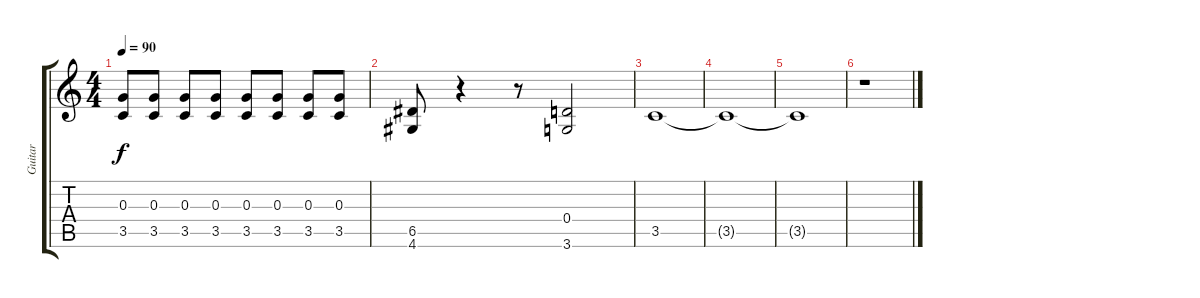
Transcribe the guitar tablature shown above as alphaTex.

\track ("Guitar" "Guitar") {instrument distortionguitar}
\staff {score tabs}
\tuning (E4 B3 G3 D3 A2 E2) {hide}
\ts (4 4)
\tempo 90
\clef g2
\ks c
(0.3 3.5).8{dy f} (0.3 3.5).8 (0.3 3.5).8 (0.3 3.5).8 (0.3 3.5).8 (0.3 3.5).8 (0.3 3.5).8 (0.3 3.5).8 |
(6.5 4.6).8 r.4 r.8 (0.4 3.6).2 |
3.5.1 |
3.5{t}.1 |
3.5{t}.1 |
r.1
